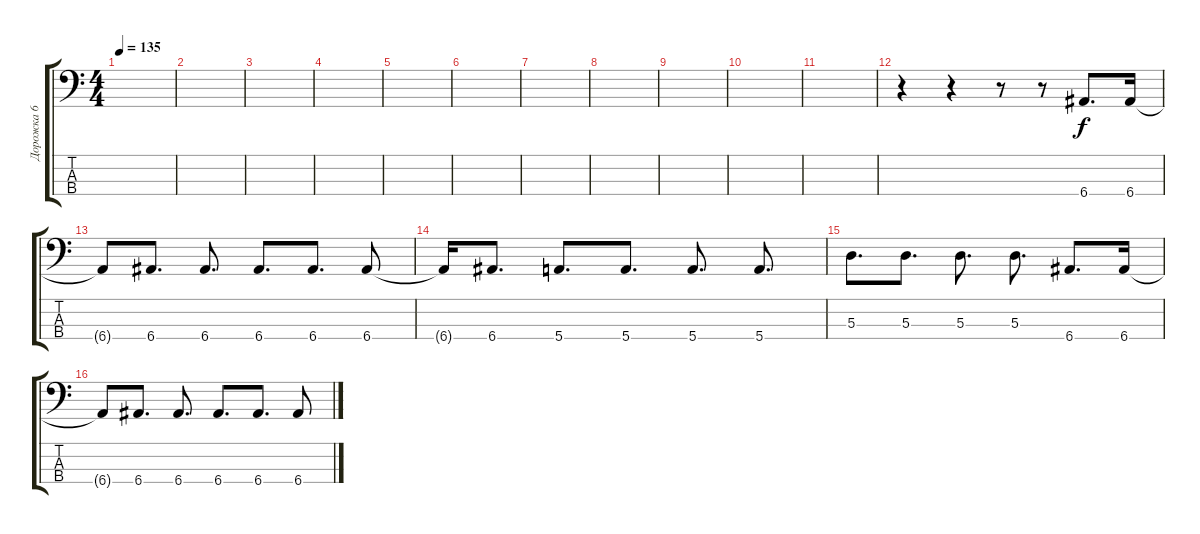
\track ("Дорожка 6" "Дорожка 6") {instrument electricbassfinger}
\staff {score tabs}
\tuning (G2 D2 A1 E1) {hide}
\ts (4 4)
\tempo 135
\clef f4
\ks c
|
|
|
|
|
|
|
|
|
|
|
r.4 r.4 r.8 r.8 6.4.8{d} 6.4.16 |
6.4{t}.8 6.4.8{d} 6.4.8{d} 6.4.8{d} 6.4.8{d} 6.4.8 |
6.4{t}.16 6.4.8{d} 5.4.8{d} 5.4.8{d} 5.4.8{d} 5.4.8{d} |
5.3.8{d} 5.3.8{d} 5.3.8{d} 5.3.8{d} 6.4.8{d} 6.4.16 |
6.4{t}.8 6.4.8{d} 6.4.8{d} 6.4.8{d} 6.4.8{d} 6.4.8
